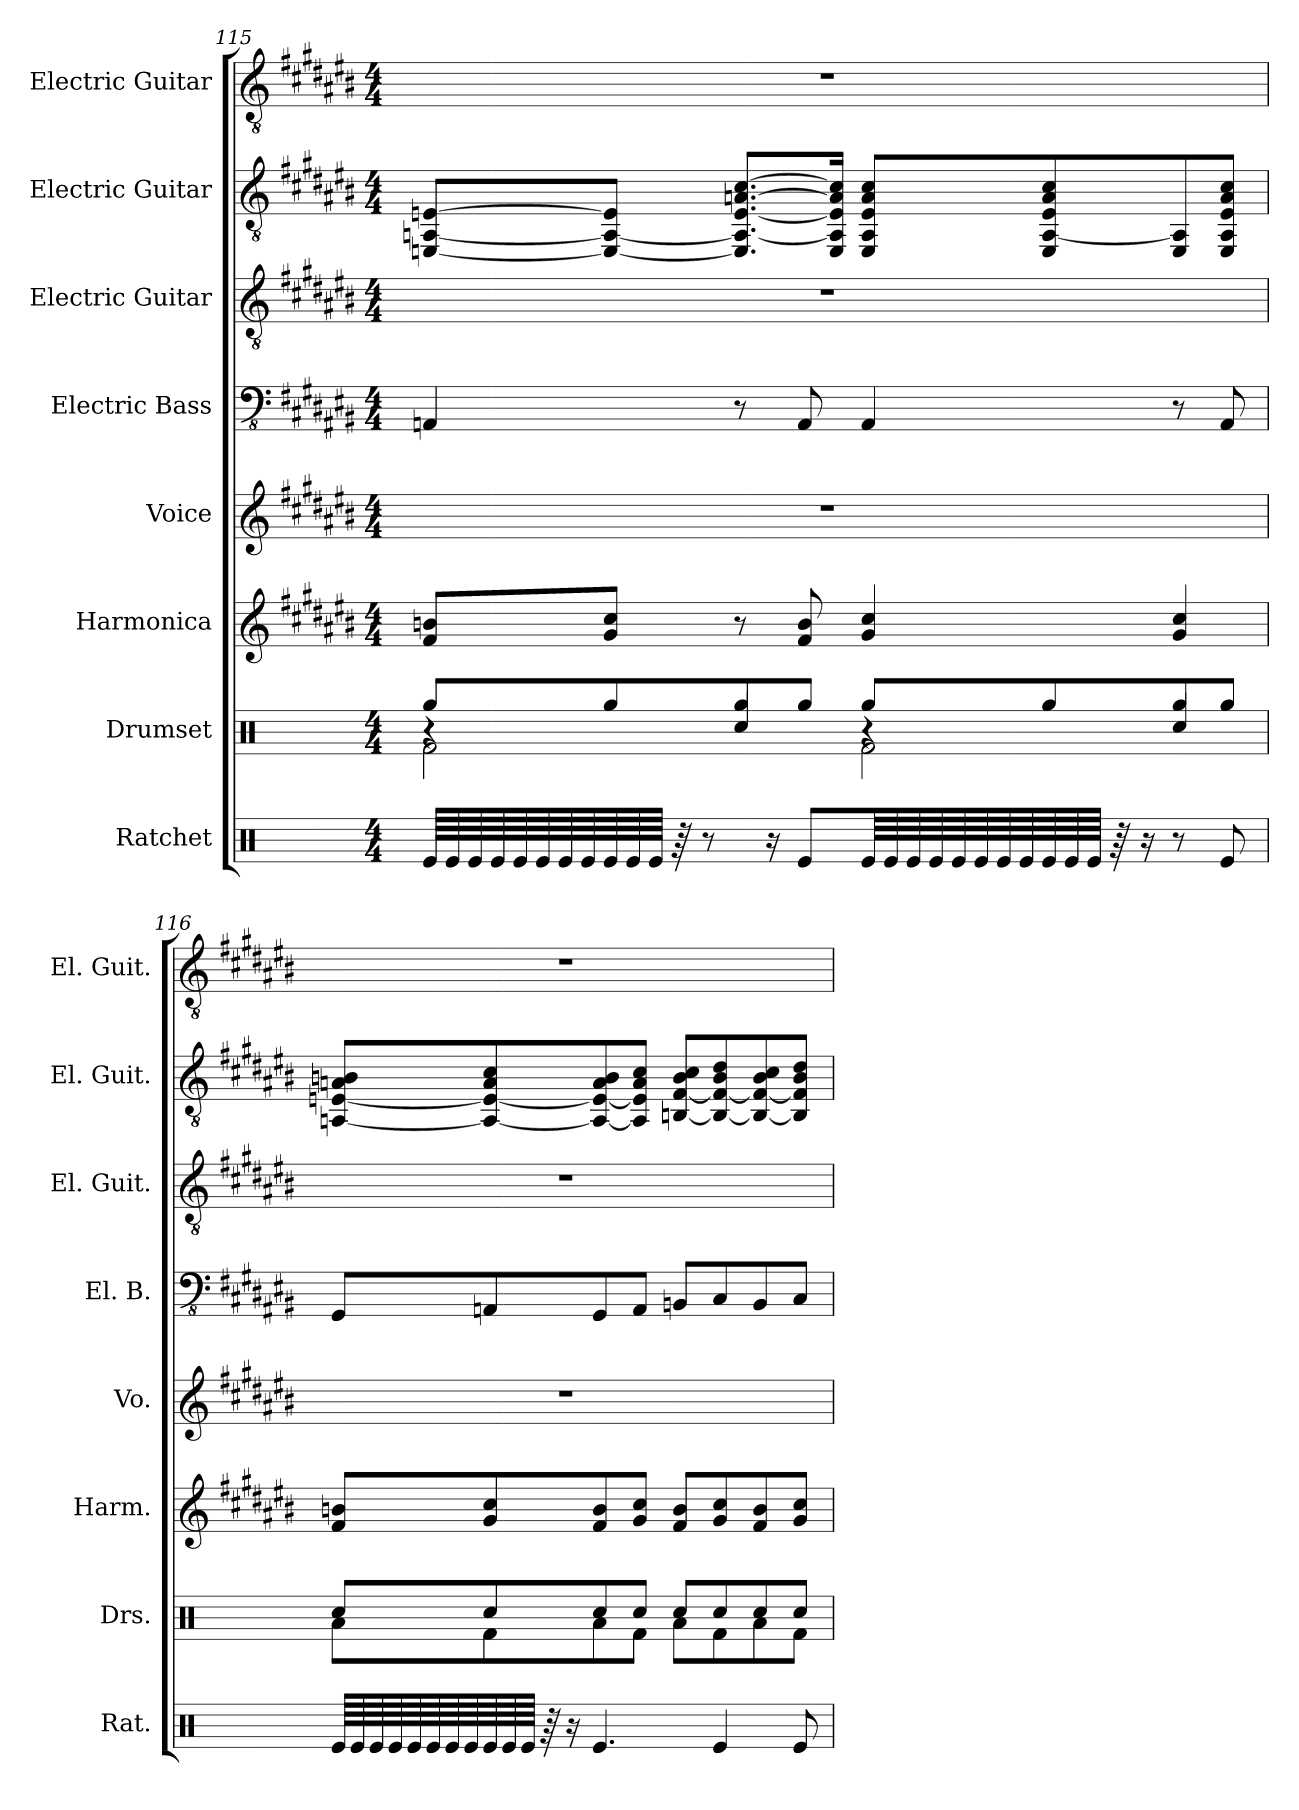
**kern	**kern	**kern	**kern	**kern	**kern	**kern	**kern
*part8	*part7	*part6	*part5	*part4	*part3	*part2	*part1
*staff8	*staff7	*staff6	*staff5	*staff4	*staff3	*staff2	*staff1
*I"Ratchet	*I"Drumset	*I"Harmonica	*I"Voice	*I"Electric Bass	*I"Electric Guitar	*I"Electric Guitar	*I"Electric Guitar
*I'Rat.	*I'Drs.	*I'Harm.	*I'Vo.	*I'El. B.	*I'El. Guit.	*I'El. Guit.	*I'El. Guit.
!!LO:PB:g=z
*clefX	*clefX	*clefG2	*clefG2	*clefFv4	*clefGv2	*clefGv2	*clefGv2
*k[]	*k[]	*k[f#c#g#d#a#e#b#]	*k[f#c#g#d#a#e#b#]	*k[f#c#g#d#a#e#b#]	*k[f#c#g#d#a#e#b#]	*k[f#c#g#d#a#e#b#]	*k[f#c#g#d#a#e#b#]
*M4/4	*M4/4	*M4/4	*M4/4	*M4/4	*M4/4	*M4/4	*M4/4
=115	=115	=115	=115	=115	=115	=115	=115
*	*^	*	*	*	*	*	*
*	*	*^	*	*	*	*	*	*
64Re/LLLL	4r	2Rf\	8Rgg/L	8f#/ 8bn/L	1r	4AAAn/	1r	[8EEn/ [8AAn/ [8En/L	1r
64Re/	.	.	.	.	.	.	.	.	.
64Re/	.	.	.	.	.	.	.	.	.
64Re/	.	.	.	.	.	.	.	.	.
64Re/	.	.	.	.	.	.	.	.	.
64Re/	.	.	.	.	.	.	.	.	.
64Re/	.	.	.	.	.	.	.	.	.
64Re/	.	.	.	.	.	.	.	.	.
64Re/	.	.	8Rgg/	8g#/ 8cc#/J	.	.	.	8EE/_ 8AA/_ 8E/]J	.
64Re/	.	.	.	.	.	.	.	.	.
64Re/JJJJ	.	.	.	.	.	.	.	.	.
64r	.	.	.	.	.	.	.	.	.
8r	.	.	.	.	.	.	.	.	.
.	4Rcc/	.	8Rgg/	8r	.	8r	.	8.EE/] 8.AA/_ [8.E/ [8.An/ [8.c#/L	.
16r	.	.	.	.	.	.	.	.	.
8Re/L	.	.	8Rgg/J	8f#/ 8b/	.	8AAA/	.	.	.
.	.	.	.	.	.	.	.	16EE/ 16AA/] 16E/] 16A/] 16c#/]Jk	.
64Re/LLL	4r	2Rf\	8Rgg/L	4g#/ 4cc#/	.	4AAA/	.	8EE/ 8AA/ 8E/ 8A/ 8c#/L	.
64Re/	.	.	.	.	.	.	.	.	.
64Re/	.	.	.	.	.	.	.	.	.
64Re/	.	.	.	.	.	.	.	.	.
64Re/	.	.	.	.	.	.	.	.	.
64Re/	.	.	.	.	.	.	.	.	.
64Re/	.	.	.	.	.	.	.	.	.
64Re/	.	.	.	.	.	.	.	.	.
64Re/	.	.	8Rgg/	.	.	.	.	8EE/ [8AA/ 8E/ 8A/ 8c#/	.
64Re/	.	.	.	.	.	.	.	.	.
64Re/JJJJ	.	.	.	.	.	.	.	.	.
64r	.	.	.	.	.	.	.	.	.
16r	.	.	.	.	.	.	.	.	.
8r	4Rcc/	.	8Rgg/	4g#/ 4cc#/	.	8r	.	8EE/ 8AA/]	.
8Re/	.	.	8Rgg/J	.	.	8AAA/	.	8EE/ 8AA/ 8E/ 8A/ 8c#/J	.
*	*	*v	*v	*	*	*	*	*	*
!!LO:PB:g=z
=116	=116	=116	=116	=116	=116	=116	=116	=116
64Re/LLLL	8Rcc/L	8Ra\L	8f#/ 8bn/L	1r	8GGG#/L	1r	[8AAn/ [8En/ 8An/ 8Bn/L	1r
64Re/	.	.	.	.	.	.	.	.
64Re/	.	.	.	.	.	.	.	.
64Re/	.	.	.	.	.	.	.	.
64Re/	.	.	.	.	.	.	.	.
64Re/	.	.	.	.	.	.	.	.
64Re/	.	.	.	.	.	.	.	.
64Re/	.	.	.	.	.	.	.	.
64Re/	8Rcc/	8Rf\	8g#/ 8cc#/	.	8AAAn/	.	8AA/_ 8E/_ 8A/ 8c#/	.
64Re/	.	.	.	.	.	.	.	.
64Re/JJJJ	.	.	.	.	.	.	.	.
64r	.	.	.	.	.	.	.	.
16r	.	.	.	.	.	.	.	.
4.Re/	8Rcc/	8Ra\	8f#/ 8b/	.	8GGG#/	.	8AA/_ 8E/_ 8A/ 8B/	.
.	8Rcc/J	8Rf\J	8g#/ 8cc#/J	.	8AAA/J	.	8AA/] 8E/] 8A/ 8c#/J	.
.	8Rcc/L	8Ra\L	8f#/ 8b/L	.	8BBBn/L	.	[8BBn/ [8F#/ 8B/ 8c#/L	.
4Re/	8Rcc/	8Rf\	8g#/ 8cc#/	.	8CC#/	.	8BB/_ 8F#/_ 8B/ 8d#/	.
.	8Rcc/	8Ra\	8f#/ 8b/	.	8BBB/	.	8BB/_ 8F#/_ 8B/ 8c#/	.
8Re/	8Rcc/J	8Rf\J	8g#/ 8cc#/J	.	8CC#/J	.	8BB/] 8F#/] 8B/ 8d#/J	.
*	*v	*v	*	*	*	*	*	*
=	=	=	=	=	=	=	=
*-	*-	*-	*-	*-	*-	*-	*-
